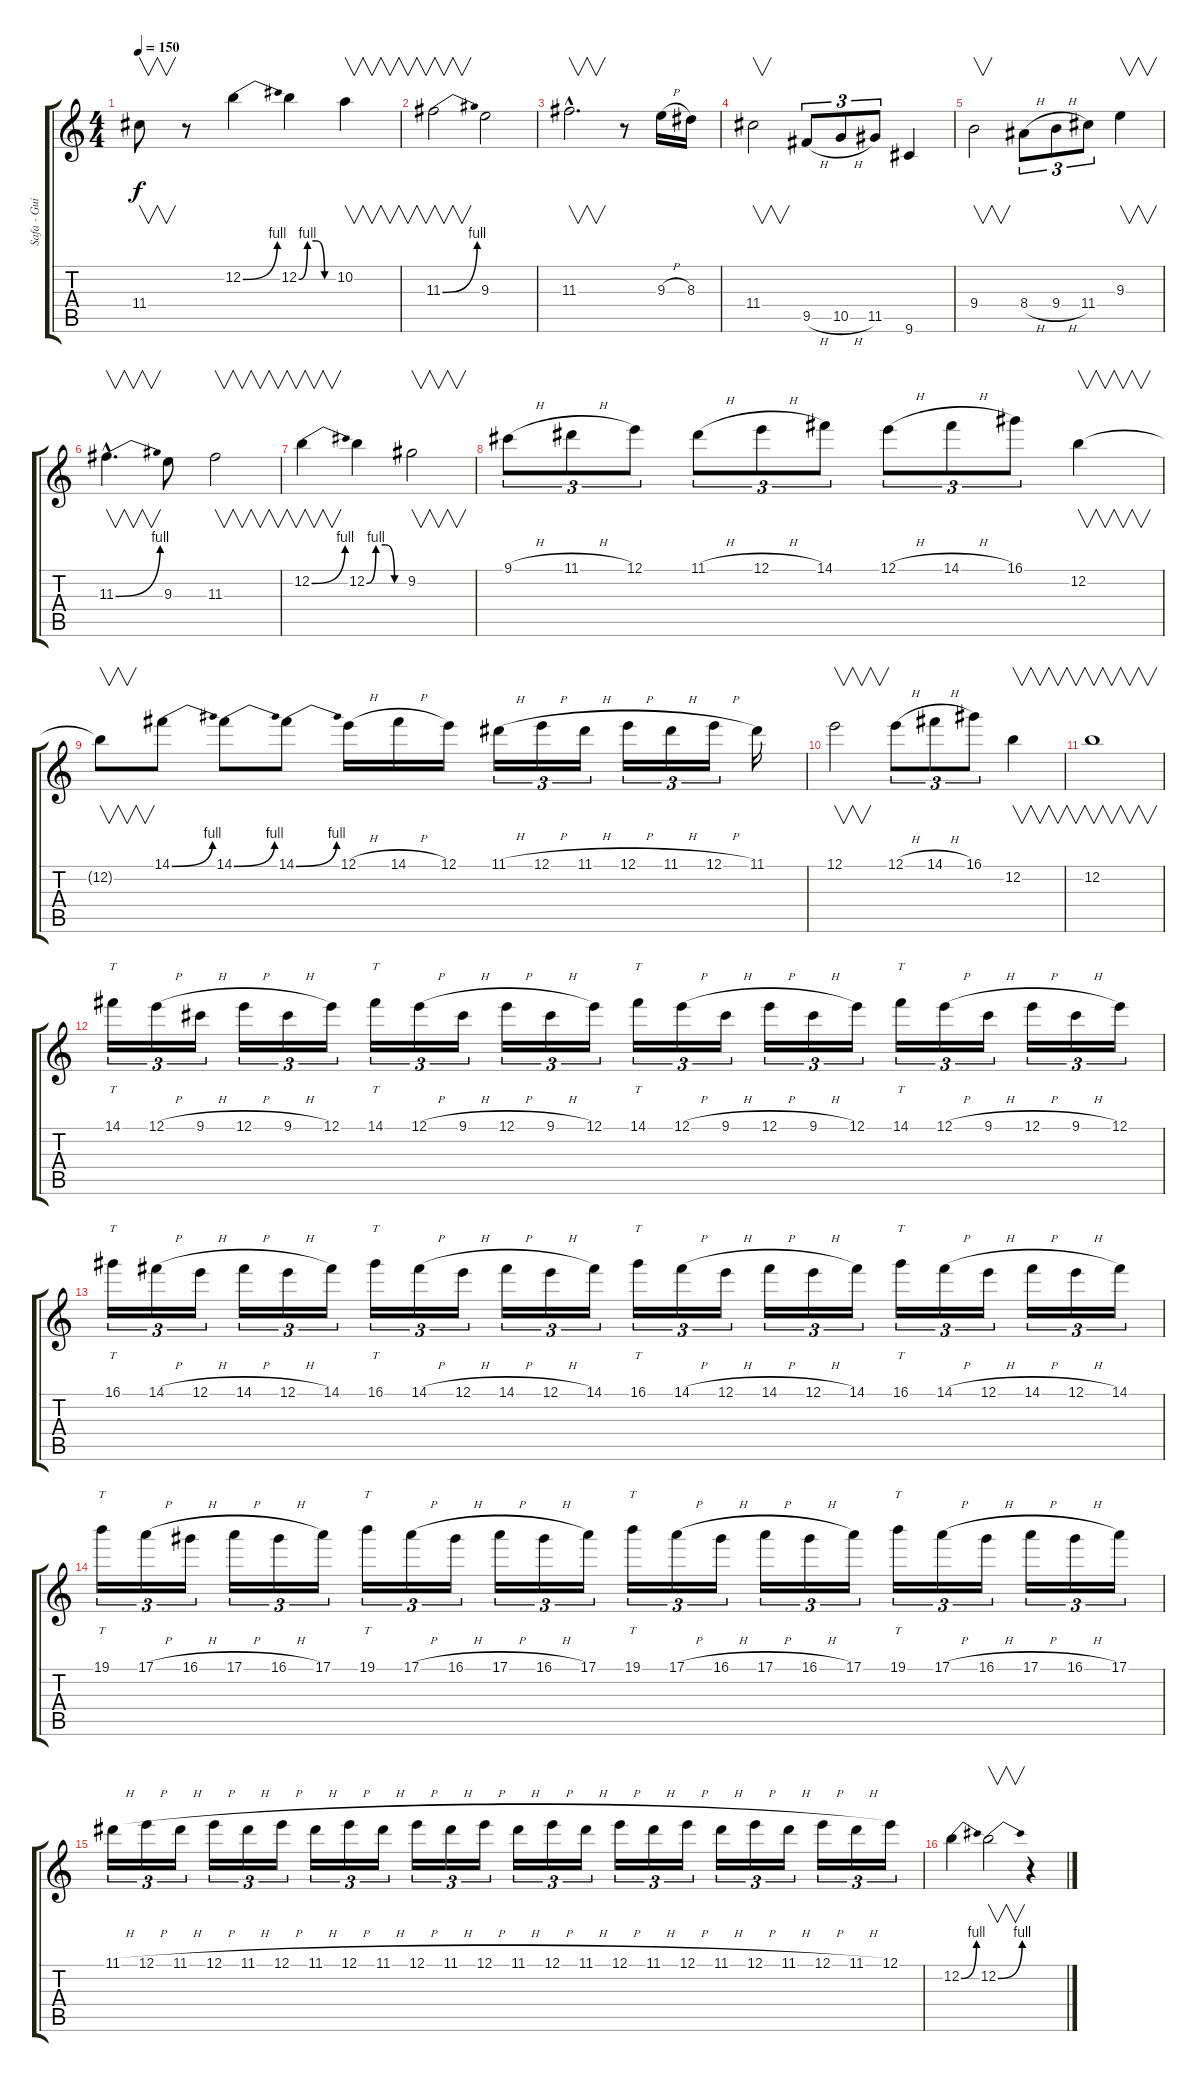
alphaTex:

\track ("Safa - Guitar" "Safa - Gui") {instrument distortionguitar}
\staff {score tabs}
\tuning (E4 B3 G3 D3 A2 E2) {hide}
\ts (4 4)
\tempo 150
\clef g2
\ks c
11.4{t}.8{v dy f} r.8 12.2{be (bend 0 0 60 4)}.4 12.2{be (custom 0 0 15 4 30 4 45 0 60 0)}.4 10.2.4{v} |
11.3{be (bend 0 0 60 4)}.2{v} 9.3.2 |
11.3{hac}.2{v d} r.8 9.3{h}.16 8.3.16 |
11.4.2{v} 9.5{h}.8{tu (3 2)} 10.5{h}.8{tu (3 2)} 11.5.8{tu (3 2)} 9.6.4 |
9.4.2{v} 8.4{h}.8{tu (3 2)} 9.4{h}.8{tu (3 2)} 11.4.8{tu (3 2)} 9.3.4{v} |
11.3{be (bend 0 0 60 4) hac}.4{v d} 9.3.8 11.3.2{v} |
12.2{be (bend 0 0 60 4)}.4{v} 12.2{be (custom 0 0 15 4 30 4 45 0 60 0)}.4 9.2.2{v} |
9.1{h}.8{tu (3 2)} 11.1{h}.8{tu (3 2)} 12.1.8{tu (3 2)} 11.1{h}.8{tu (3 2)} 12.1{h}.8{tu (3 2)} 14.1.8{tu (3 2)} 12.1{h}.8{tu (3 2)} 14.1{h}.8{tu (3 2)} 16.1.8{tu (3 2)} 12.2.4{v} |
12.2{t}.8{v} 14.1{be (bend 0 0 60 4)}.8 14.1{be (bend 0 0 60 4)}.8 14.1{be (bend 0 0 60 4)}.8 12.1{h}.16 14.1{h}.16 12.1.16 11.1{h}.16{tu (3 2)} 12.1{h}.16{tu (3 2)} 11.1{h}.16{tu (3 2)} 12.1{h}.16{tu (3 2)} 11.1{h}.16{tu (3 2)} 12.1{h}.16{tu (3 2)} 11.1.16 |
12.1.2{v} 12.1{h}.8{tu (3 2)} 14.1{h}.8{tu (3 2)} 16.1.8{tu (3 2)} 12.2.4{v} |
12.2.1{v} |
14.1.16{tt tu (3 2)} 12.1{h}.16{tu (3 2)} 9.1{h}.16{tu (3 2)} 12.1{h}.16{tu (3 2)} 9.1{h}.16{tu (3 2)} 12.1.16{tu (3 2)} 14.1.16{tt tu (3 2)} 12.1{h}.16{tu (3 2)} 9.1{h}.16{tu (3 2)} 12.1{h}.16{tu (3 2)} 9.1{h}.16{tu (3 2)} 12.1.16{tu (3 2)} 14.1.16{tt tu (3 2)} 12.1{h}.16{tu (3 2)} 9.1{h}.16{tu (3 2)} 12.1{h}.16{tu (3 2)} 9.1{h}.16{tu (3 2)} 12.1.16{tu (3 2)} 14.1.16{tt tu (3 2)} 12.1{h}.16{tu (3 2)} 9.1{h}.16{tu (3 2)} 12.1{h}.16{tu (3 2)} 9.1{h}.16{tu (3 2)} 12.1.16{tu (3 2)} |
16.1.16{tt tu (3 2)} 14.1{h}.16{tu (3 2)} 12.1{h}.16{tu (3 2)} 14.1{h}.16{tu (3 2)} 12.1{h}.16{tu (3 2)} 14.1.16{tu (3 2)} 16.1.16{tt tu (3 2)} 14.1{h}.16{tu (3 2)} 12.1{h}.16{tu (3 2)} 14.1{h}.16{tu (3 2)} 12.1{h}.16{tu (3 2)} 14.1.16{tu (3 2)} 16.1.16{tt tu (3 2)} 14.1{h}.16{tu (3 2)} 12.1{h}.16{tu (3 2)} 14.1{h}.16{tu (3 2)} 12.1{h}.16{tu (3 2)} 14.1.16{tu (3 2)} 16.1.16{tt tu (3 2)} 14.1{h}.16{tu (3 2)} 12.1{h}.16{tu (3 2)} 14.1{h}.16{tu (3 2)} 12.1{h}.16{tu (3 2)} 14.1.16{tu (3 2)} |
19.1.16{tt tu (3 2)} 17.1{h}.16{tu (3 2)} 16.1{h}.16{tu (3 2)} 17.1{h}.16{tu (3 2)} 16.1{h}.16{tu (3 2)} 17.1.16{tu (3 2)} 19.1.16{tt tu (3 2)} 17.1{h}.16{tu (3 2)} 16.1{h}.16{tu (3 2)} 17.1{h}.16{tu (3 2)} 16.1{h}.16{tu (3 2)} 17.1.16{tu (3 2)} 19.1.16{tt tu (3 2)} 17.1{h}.16{tu (3 2)} 16.1{h}.16{tu (3 2)} 17.1{h}.16{tu (3 2)} 16.1{h}.16{tu (3 2)} 17.1.16{tu (3 2)} 19.1.16{tt tu (3 2)} 17.1{h}.16{tu (3 2)} 16.1{h}.16{tu (3 2)} 17.1{h}.16{tu (3 2)} 16.1{h}.16{tu (3 2)} 17.1.16{tu (3 2)} |
11.1{h}.16{tu (3 2)} 12.1{h}.16{tu (3 2)} 11.1{h}.16{tu (3 2)} 12.1{h}.16{tu (3 2)} 11.1{h}.16{tu (3 2)} 12.1{h}.16{tu (3 2)} 11.1{h}.16{tu (3 2)} 12.1{h}.16{tu (3 2)} 11.1{h}.16{tu (3 2)} 12.1{h}.16{tu (3 2)} 11.1{h}.16{tu (3 2)} 12.1{h}.16{tu (3 2)} 11.1{h}.16{tu (3 2)} 12.1{h}.16{tu (3 2)} 11.1{h}.16{tu (3 2)} 12.1{h}.16{tu (3 2)} 11.1{h}.16{tu (3 2)} 12.1{h}.16{tu (3 2)} 11.1{h}.16{tu (3 2)} 12.1{h}.16{tu (3 2)} 11.1{h}.16{tu (3 2)} 12.1{h}.16{tu (3 2)} 11.1{h}.16{tu (3 2)} 12.1.16{tu (3 2)} |
12.2{be (bend 0 0 60 4)}.4 12.2{be (bend 0 0 60 4)}.2{v} r.4
